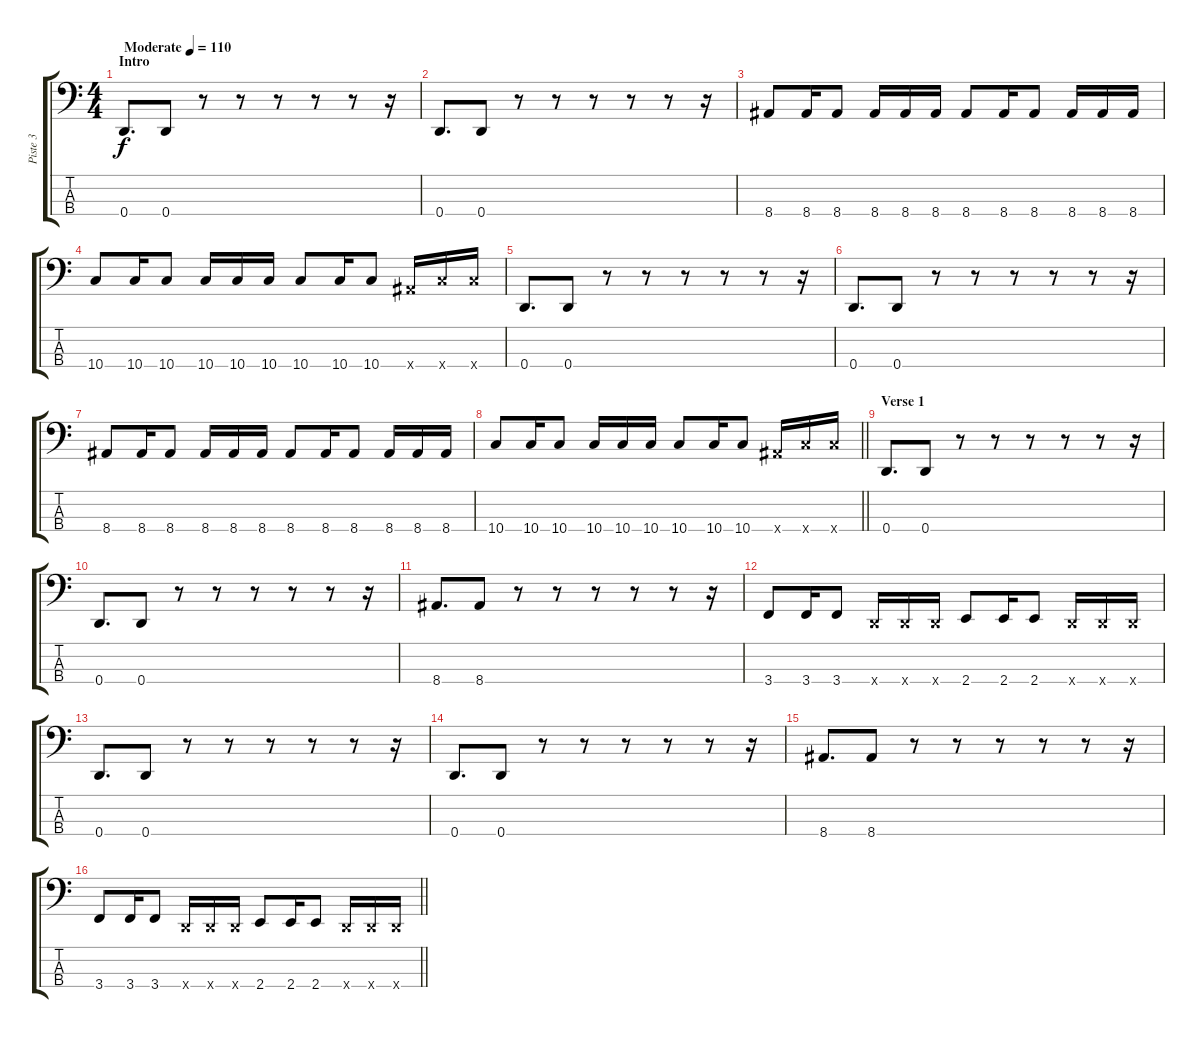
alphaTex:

\track ("Piste 3" "Piste 3") {instrument electricbassfinger}
\staff {score tabs}
\tuning (G2 D2 A1 D1) {hide}
\ts (4 4)
\section ("" "Intro")
\tempo (110 "Moderate")
\clef f4
\ks c
0.4.8{d dy f instrument electricbassfinger} 0.4.8 r.8 r.8 r.8 r.8 r.8 r.16 |
0.4.8{d} 0.4.8 r.8 r.8 r.8 r.8 r.8 r.16 |
8.4.8 8.4.16 8.4.8 8.4.16 8.4.16 8.4.16 8.4.8 8.4.16 8.4.8 8.4.16 8.4.16 8.4.16 |
10.4.8 10.4.16 10.4.8 10.4.16 10.4.16 10.4.16 10.4.8 10.4.16 10.4.8 8.4{x}.16 10.4{x}.16 10.4{x}.16 |
0.4.8{d} 0.4.8 r.8 r.8 r.8 r.8 r.8 r.16 |
0.4.8{d} 0.4.8 r.8 r.8 r.8 r.8 r.8 r.16 |
8.4.8 8.4.16 8.4.8 8.4.16 8.4.16 8.4.16 8.4.8 8.4.16 8.4.8 8.4.16 8.4.16 8.4.16 |
\barLineRight lightlight
10.4.8 10.4.16 10.4.8 10.4.16 10.4.16 10.4.16 10.4.8 10.4.16 10.4.8 8.4{x}.16 10.4{x}.16 10.4{x}.16 |
\section ("" "Verse 1")
0.4.8{d} 0.4.8 r.8 r.8 r.8 r.8 r.8 r.16 |
0.4.8{d} 0.4.8 r.8 r.8 r.8 r.8 r.8 r.16 |
8.4.8{d} 8.4.8 r.8 r.8 r.8 r.8 r.8 r.16 |
3.4.8 3.4.16 3.4.8 0.4{x}.16 0.4{x}.16 0.4{x}.16 2.4.8 2.4.16 2.4.8 0.4{x}.16 0.4{x}.16 0.4{x}.16 |
0.4.8{d} 0.4.8 r.8 r.8 r.8 r.8 r.8 r.16 |
0.4.8{d} 0.4.8 r.8 r.8 r.8 r.8 r.8 r.16 |
8.4.8{d} 8.4.8 r.8 r.8 r.8 r.8 r.8 r.16 |
\barLineRight lightlight
3.4.8 3.4.16 3.4.8 0.4{x}.16 0.4{x}.16 0.4{x}.16 2.4.8 2.4.16 2.4.8 0.4{x}.16 0.4{x}.16 0.4{x}.16
